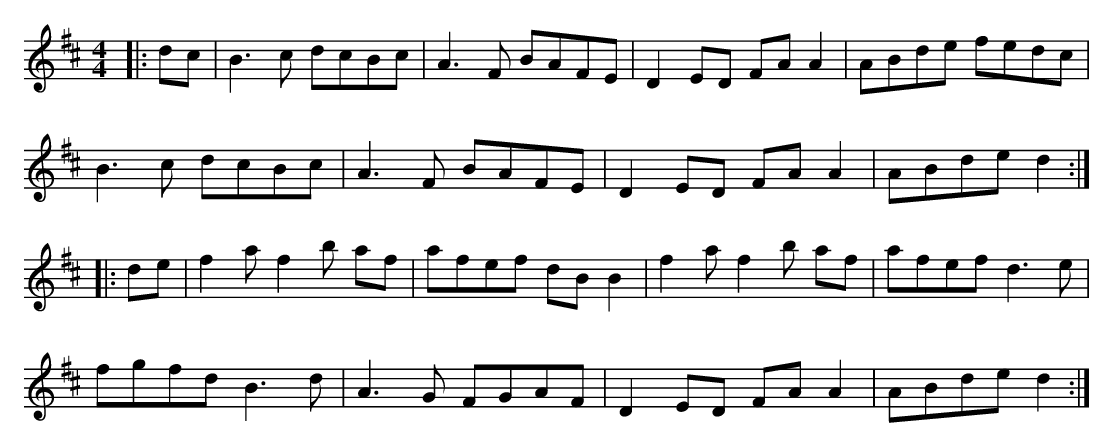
X:1
M:4/4
K:D
|:dc|B3c dcBc|A3F BAFE|D2ED FAA2|ABde fedc|
B3c dcBc|A3F BAFE|D2ED FAA2|ABde d2:|
|:de|f2a f2 b af|afef dBB2|f2a f2 b af|afef d3e|
fgfd B3d|A3G FGAF|D2ED FAA2|ABde d2:|
